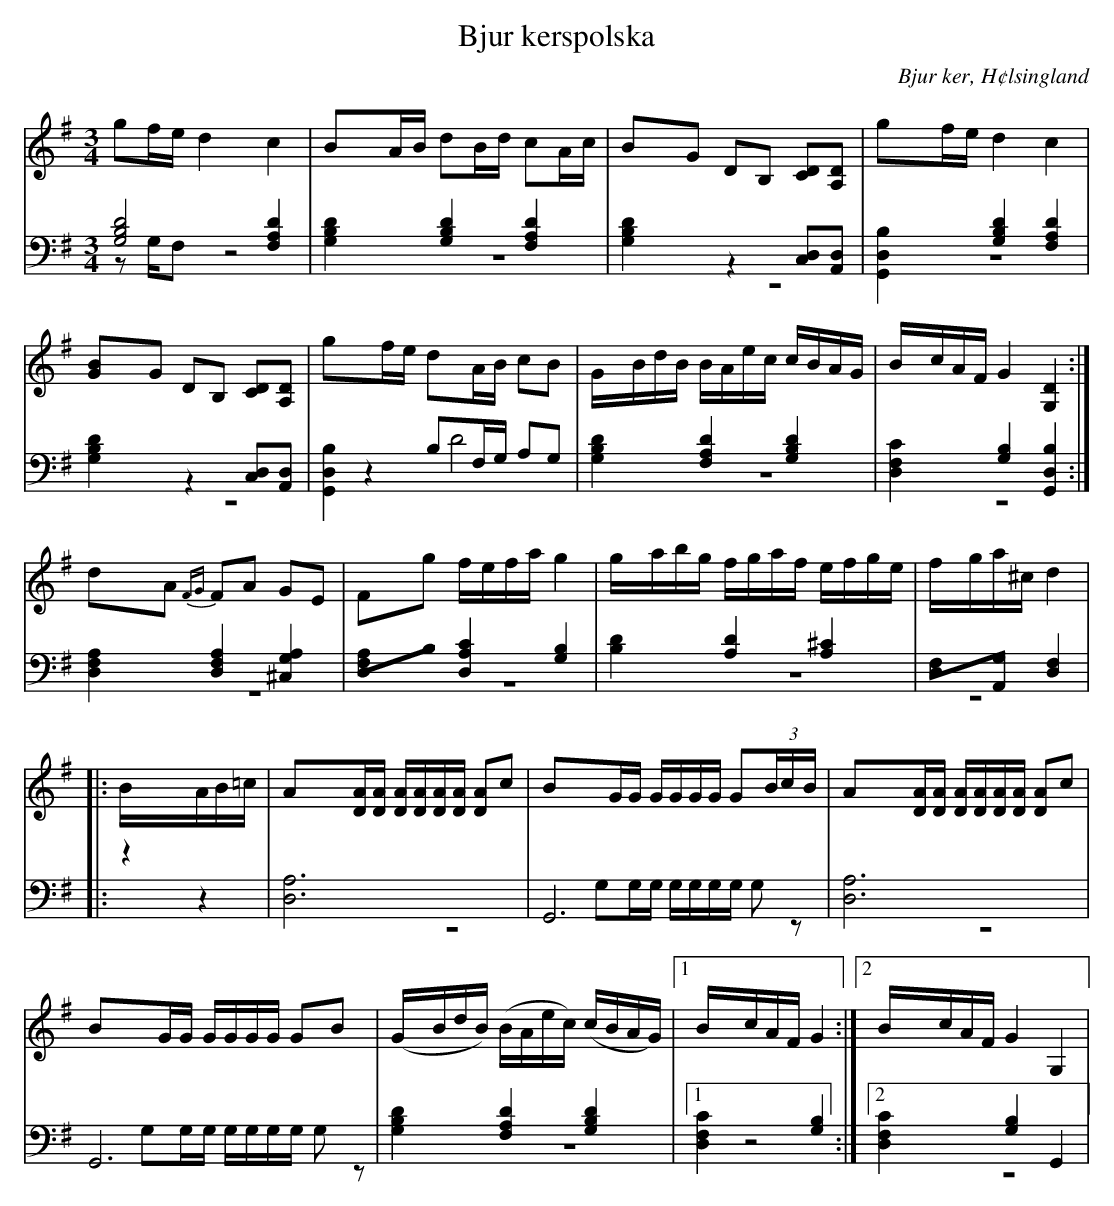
X:1
T: Bjur kerspolska
O: Bjur ker, H¢lsingland
M: 3/4
L: 1/8
K: G
V:1
V:2
V:3 merge
V:1
gf/e/ d2 c2|BA/B/ dB/d/ cA/c/| BG DB, [CD][A,D]|gf/e/ d2 c2|
[GB]G DB, [CD][A,D] |gf/e/ dA/B/ cB|G/B/d/B/ B/A/e/c/ c/B/A/G/|B/c/A/F/ G2 [G,2D2]:|
dA {FG}FA GE|Fg f/e/f/a/ g2|g/a/b/g/ f/g/a/f/ e/f/g/e/ |f/g/a/^c/ d2 |
|:B/A/B/=c/|A[D/A/][D/A/] [D/A/][D/A/][D/A/][D/A/] [DA]c|BG/G/ G/G/G/G/ G(3B/c/B/|A[D/A/][D/A/] [D/A/][D/A/][D/A/][D/A/] [DA]c|
BG/G/ G/G/G/G/ GB|(G/B/d/B/) (B/A/e/c/) (c/B/A/G/)|1 B/c/A/F/ G2:|2 B/c/A/F/ G2 G,2|
V:2 clef=bass
[G,4B,4D4] [F,2A,2 D2]|[G,2B,2D2] [G,2B,2D2] [F,2A,2 D2]|[G,2B,2D2] z2 [C,D,][A,,D,]|[G,,2D,2B,2] [G,2B,2D2] [F,2A,2 D2]|
[G,2B,2D2] z2 [C,D,][A,,D,]|[G,,2D,2B,2] B,F,/G,/ A,G,|[G,2B,2D2] [F,2A,2 D2] [G,2B,2D2]|[D,2F,2C2] [G,2B,2][G,,2D,2B,2]:|
[D,2F,2A,2] [D,2F,2A,2] [^C,2G,2A,2]|[D,F,A,]B, [D,2A,2C2] [G,2B,2]|[B,2D2] [A,2D2] [A,2^C2]|[D,F,][A,,G,] [D,2F,2]|
|:z2|[D,6A,6]|G,,6|[D,6A,6]|
G,,6|[G,2B,2D2] [F,2A,2 D2] [G,2B,2D2]|1 [D,2F,2C2] [G,2B,2] :|2 [D,2F,2C2] [G,2B,2] G,,2|
V:3  clef=bass
zG,/F, z4 |z6|z6|z6|
z6|z2 D4|z6|z6:|
z6|z6|z6|z4|
|:z2|z6|G,G,/G,/ G,/G,/G,/G,/ G,z|z6 |
G,G,/G,/ G,/G,/G,/G,/ G,z|z6|1 z4:|2 z6|
